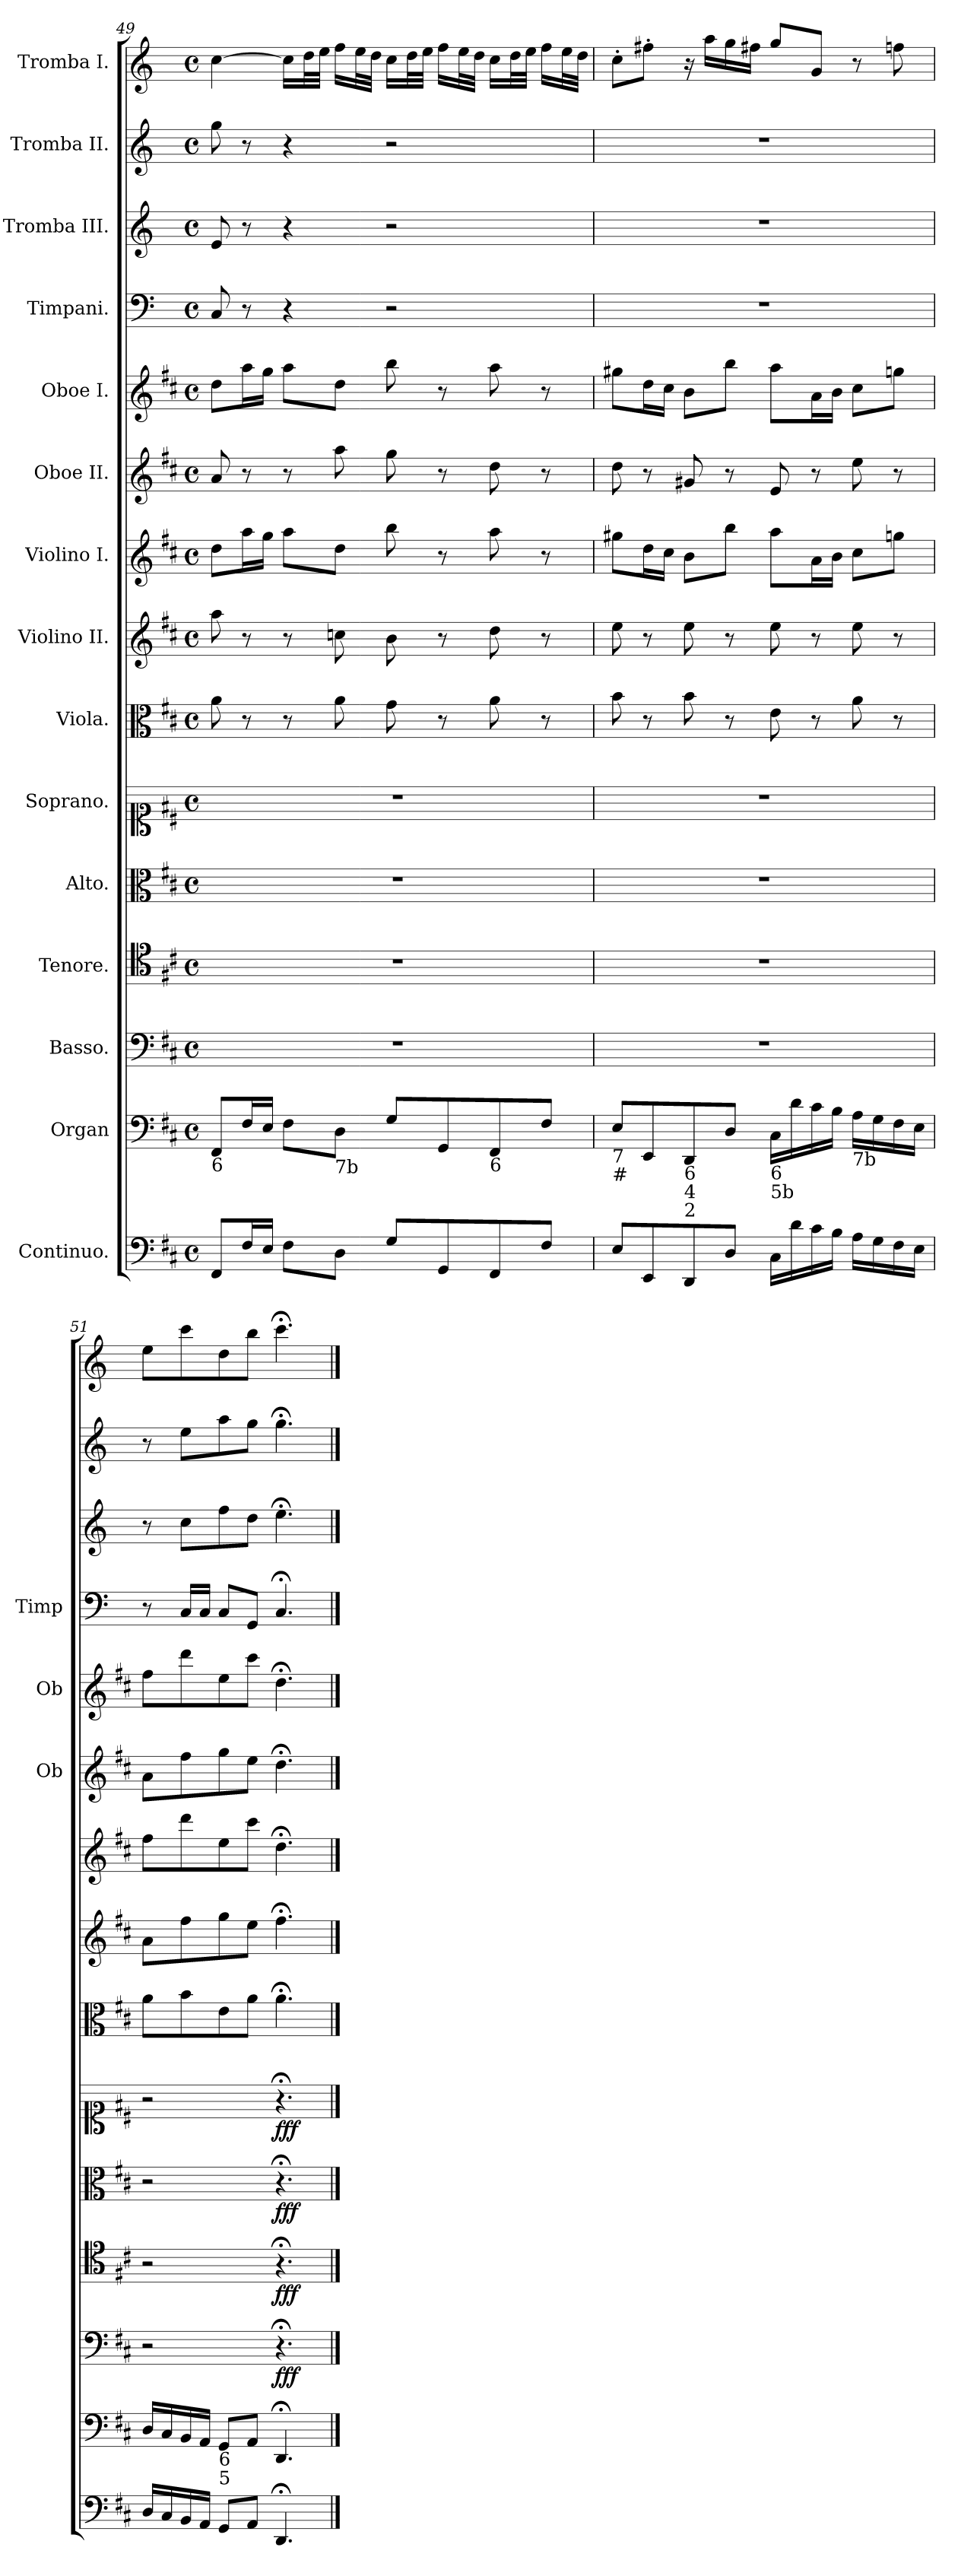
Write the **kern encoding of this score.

**kern	**kern	**kern	**dynam	**kern	**dynam	**kern	**dynam	**kern	**dynam	**kern	**kern	**kern	**kern	**kern	**kern	**kern	**kern	**kern
*part15	*part14	*part13	*part13	*part12	*part12	*part11	*part11	*part10	*part10	*part9	*part8	*part7	*part6	*part5	*part4	*part3	*part2	*part1
*staff15	*staff14	*staff13	*staff13	*staff12	*staff12	*staff11	*staff11	*staff10	*staff10	*staff9	*staff8	*staff7	*staff6	*staff5	*staff4	*staff3	*staff2	*staff1
*I"Continuo.	*I"Organ	*I"Basso.	*	*I"Tenore.	*	*I"Alto.	*	*I"Soprano.	*	*I"Viola.	*I"Violino II.	*I"Violino I.	*I"Oboe II.	*I"Oboe I.	*I"Timpani.	*I"Tromba III.	*I"Tromba II.	*I"Tromba I.
*	*	*	*	*	*	*	*	*	*	*	*	*	*I'Ob	*I'Ob	*I'Timp	*	*	*
!!LO:PB:g=z
*clefF4	*clefF4	*clefF4	*	*clefC4	*	*clefC3	*	*clefC1	*	*clefC3	*clefG2	*clefG2	*clefG2	*clefG2	*clefF4	*clefG2	*clefG2	*clefG2
*	*	*	*	*	*	*	*	*	*	*	*	*	*	*	*	*ITrd-1c-2	*ITrd-1c-2	*ITrd-1c-2
*k[f#c#]	*k[f#c#]	*k[f#c#]	*	*k[f#c#]	*	*k[f#c#]	*	*k[f#c#]	*	*k[f#c#]	*k[f#c#]	*k[f#c#]	*k[f#c#]	*k[f#c#]	*k[]	*k[f#c#]	*k[f#c#]	*k[f#c#]
*M4/4	*M4/4	*M4/4	*	*M4/4	*	*M4/4	*	*M4/4	*	*M4/4	*M4/4	*M4/4	*M4/4	*M4/4	*M4/4	*M4/4	*M4/4	*M4/4
*met(c)	*met(c)	*met(c)	*	*met(c)	*	*met(c)	*	*met(c)	*	*met(c)	*met(c)	*met(c)	*met(c)	*met(c)	*met(c)	*met(c)	*met(c)	*met(c)
=49	=49	=49	=49	=49	=49	=49	=49	=49	=49	=49	=49	=49	=49	=49	=49	=49	=49	=49
!	!LO:TX:b:t=6	!	!	!	!	!	!	!	!	!	!	!	!	!	!	!	!	!
8FF#/L	8FF#/L	1r	.	1r	.	1r	.	1r	.	8a\	8aa\	8dd\L	8a/	8dd\L	8C/	8f#/	8aa\	[4dd\
16F#/L	16F#/L	.	.	.	.	.	.	.	.	8r	8r	16aa\L	8r	16aa\L	8r	8r	8r	.
16E/JJ	16E/JJ	.	.	.	.	.	.	.	.	.	.	16gg\JJ	.	16gg\JJ	.	.	.	.
8F#\L	8F#\L	.	.	.	.	.	.	.	.	8r	8r	8aa\L	8r	8aa\L	4r	4r	4r	16dd\LL]
.	.	.	.	.	.	.	.	.	.	.	.	.	.	.	.	.	.	32ee\L
.	.	.	.	.	.	.	.	.	.	.	.	.	.	.	.	.	.	32ff#\JJJ
!	!LO:TX:b:t=7b	!	!	!	!	!	!	!	!	!	!	!	!	!	!	!	!	!
8D\J	8D\J	.	.	.	.	.	.	.	.	8a\	8ccn\	8dd\J	8aa\	8dd\J	.	.	.	16gg\LL
.	.	.	.	.	.	.	.	.	.	.	.	.	.	.	.	.	.	32ff#\L
.	.	.	.	.	.	.	.	.	.	.	.	.	.	.	.	.	.	32ee\JJJ
8G/L	8G/L	.	.	.	.	.	.	.	.	8g\	8b\	8bb\	8gg\	8bb\	2r	2r	2r	16dd\LL
.	.	.	.	.	.	.	.	.	.	.	.	.	.	.	.	.	.	32ee\L
.	.	.	.	.	.	.	.	.	.	.	.	.	.	.	.	.	.	32ff#\JJJ
8GG/	8GG/	.	.	.	.	.	.	.	.	8r	8r	8r	8r	8r	.	.	.	16gg\LL
.	.	.	.	.	.	.	.	.	.	.	.	.	.	.	.	.	.	32ff#\L
.	.	.	.	.	.	.	.	.	.	.	.	.	.	.	.	.	.	32ee\JJJ
!	!LO:TX:b:t=6	!	!	!	!	!	!	!	!	!	!	!	!	!	!	!	!	!
8FF#/	8FF#/	.	.	.	.	.	.	.	.	8a\	8dd\	8aa\	8dd\	8aa\	.	.	.	16dd\LL
.	.	.	.	.	.	.	.	.	.	.	.	.	.	.	.	.	.	32ee\L
.	.	.	.	.	.	.	.	.	.	.	.	.	.	.	.	.	.	32ff#\JJJ
8F#/J	8F#/J	.	.	.	.	.	.	.	.	8r	8r	8r	8r	8r	.	.	.	16gg\LL
.	.	.	.	.	.	.	.	.	.	.	.	.	.	.	.	.	.	32ff#\L
.	.	.	.	.	.	.	.	.	.	.	.	.	.	.	.	.	.	32ee\JJJ
=50	=50	=50	=50	=50	=50	=50	=50	=50	=50	=50	=50	=50	=50	=50	=50	=50	=50	=50
!	!LO:TX:b:t=7	!	!	!	!	!	!	!	!	!	!	!	!	!	!	!	!	!
!	!LO:TX:b:t=#	!	!	!	!	!	!	!	!	!	!	!	!	!	!	!	!	!
8E/L	8E/L	1r	.	1r	.	1r	.	1r	.	8b\	8ee\	8gg#X\L	8dd\	8gg#X\L	1r	1r	1r	8dd'\L
*	*	*	*	*	*	*	*	*	*	*	*	*	*	*	*	*	*	*MM80
8EE/	8EE/	.	.	.	.	.	.	.	.	8r	8r	16dd\L	8r	16dd\L	.	.	.	8gg#X'\J
.	.	.	.	.	.	.	.	.	.	.	.	16cc#\JJ	.	16cc#\JJ	.	.	.	.
!	!LO:TX:b:t=6	!	!	!	!	!	!	!	!	!	!	!	!	!	!	!	!	!
!	!LO:TX:b:t=4	!	!	!	!	!	!	!	!	!	!	!	!	!	!	!	!	!
!	!LO:TX:b:t=2	!	!	!	!	!	!	!	!	!	!	!	!	!	!	!	!	!
8DD/	8DD/	.	.	.	.	.	.	.	.	8b\	8ee\	8b\L	8g#X/	8b\L	.	.	.	16r
.	.	.	.	.	.	.	.	.	.	.	.	.	.	.	.	.	.	16bb\LL
8D/J	8D/J	.	.	.	.	.	.	.	.	8r	8r	8bb\J	8r	8bb\J	.	.	.	16aa\
.	.	.	.	.	.	.	.	.	.	.	.	.	.	.	.	.	.	16gg#X\JJ
!	!LO:TX:b:t=6	!	!	!	!	!	!	!	!	!	!	!	!	!	!	!	!	!
!	!LO:TX:b:t=5b	!	!	!	!	!	!	!	!	!	!	!	!	!	!	!	!	!
16C#\LL	16C#\LL	.	.	.	.	.	.	.	.	8e\	8ee\	8aa\L	8e/	8aa\L	.	.	.	8aa\L
16d\	16d\	.	.	.	.	.	.	.	.	.	.	.	.	.	.	.	.	.
16c#\	16c#\	.	.	.	.	.	.	.	.	8r	8r	16a\L	8r	16a\L	.	.	.	8a/J
16B\JJ	16B\JJ	.	.	.	.	.	.	.	.	.	.	16b\JJ	.	16b\JJ	.	.	.	.
!	!LO:TX:b:t=7b	!	!	!	!	!	!	!	!	!	!	!	!	!	!	!	!	!
16A\LL	16A\LL	.	.	.	.	.	.	.	.	8a\	8ee\	8cc#\L	8ee\	8cc#\L	.	.	.	8r
16G\	16G\	.	.	.	.	.	.	.	.	.	.	.	.	.	.	.	.	.
16F#\	16F#\	.	.	.	.	.	.	.	.	8r	8r	8ggn\J	8r	8ggn\J	.	.	.	8ggn\
16E\JJ	16E\JJ	.	.	.	.	.	.	.	.	.	.	.	.	.	.	.	.	.
=51	=51	=51	=51	=51	=51	=51	=51	=51	=51	=51	=51	=51	=51	=51	=51	=51	=51	=51
16D/LL	16D/LL	2r	.	2r	.	2r	.	2r	.	8a\L	8a\L	8ff#\L	8a\L	8ff#\L	8r	8r	8r	8ff#\L
16C#/	16C#/	.	.	.	.	.	.	.	.	.	.	.	.	.	.	.	.	.
*	*	*	*	*	*	*	*	*	*	*	*	*	*	*	*	*	*	*MM75
16BB/	16BB/	.	.	.	.	.	.	.	.	8b\	8ff#\	8ddd\	8ff#\	8ddd\	16C/LL	8dd\L	8ff#\L	8ddd\
16AA/JJ	16AA/JJ	.	.	.	.	.	.	.	.	.	.	.	.	.	16C/JJ	.	.	.
*	*	*	*	*	*	*	*	*	*	*	*	*	*	*	*	*	*	*MM70
!	!LO:TX:b:t=6	!	!	!	!	!	!	!	!	!	!	!	!	!	!	!	!	!
!	!LO:TX:b:t=5	!	!	!	!	!	!	!	!	!	!	!	!	!	!	!	!	!
8GG/L	8GG/L	.	.	.	.	.	.	.	.	8e\	8gg\	8ee\	8gg\	8ee\	8C/L	8gg\	8bb\	8ee\
*	*	*	*	*	*	*	*	*	*	*	*	*	*	*	*	*	*	*MM50
8AA/J	8AA/J	.	.	.	.	.	.	.	.	8a\J	8ee\J	8ccc#\J	8ee\J	8ccc#\J	8GG/J	8ee\J	8aa\J	8ccc#\J
!	!	!	!LO:DY:b	!	!LO:DY:b	!	!LO:DY:b	!	!LO:DY:b	!	!	!	!	!	!	!	!	!
4.DD;</	4.DD;</	4.r;<	fff	4.r;<	fff	4.r;<	fff	4.r;<	fff	4.a;<\	4.ff#;<\	4.dd;<\	4.dd;<\	4.dd;<\	4.C;</	4.ff#;<\	4.aa;<\	4.ddd;<\
==	==	==	==	==	==	==	==	==	==	==	==	==	==	==	==	==	==	==
*-	*-	*-	*-	*-	*-	*-	*-	*-	*-	*-	*-	*-	*-	*-	*-	*-	*-	*-
